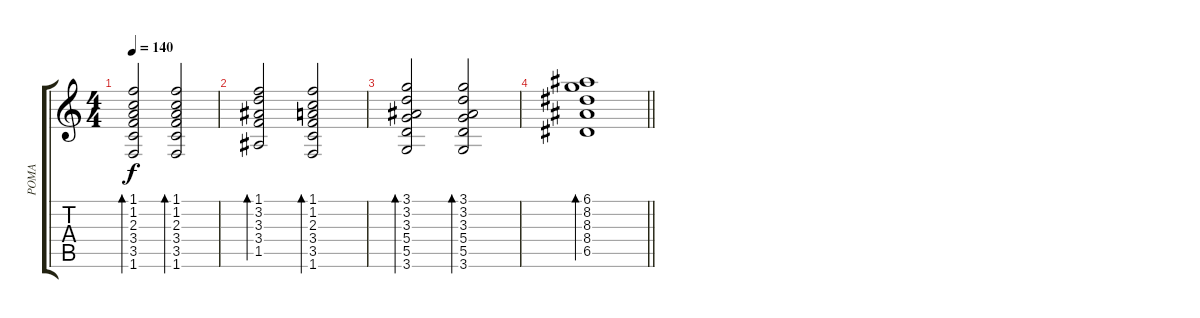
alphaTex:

\track ("РОМА" "РОМА") {instrument acousticguitarsteel}
\staff {score tabs}
\tuning (E4 B3 G3 D3 A2 E2) {hide}
\ts (4 4)
\tempo 140
\clef g2
\ks c
(1.1 1.2 2.3 3.4 3.5 1.6).2{bd 60 dy f} (1.1 1.2 2.3 3.4 3.5 1.6).2{bd 60} |
(1.1 3.2 3.3 3.4 1.5).2{bd 60} (1.1 1.2 2.3 3.4 3.5 1.6).2{bd 60} |
(3.1 3.2 3.3 5.4 5.5 3.6).2{bd 60} (3.1 3.2 3.3 5.4 5.5 3.6).2{bd 60} |
\barLineRight lightlight
(6.1 8.2 8.3 8.4 6.5).1{bd 240}
